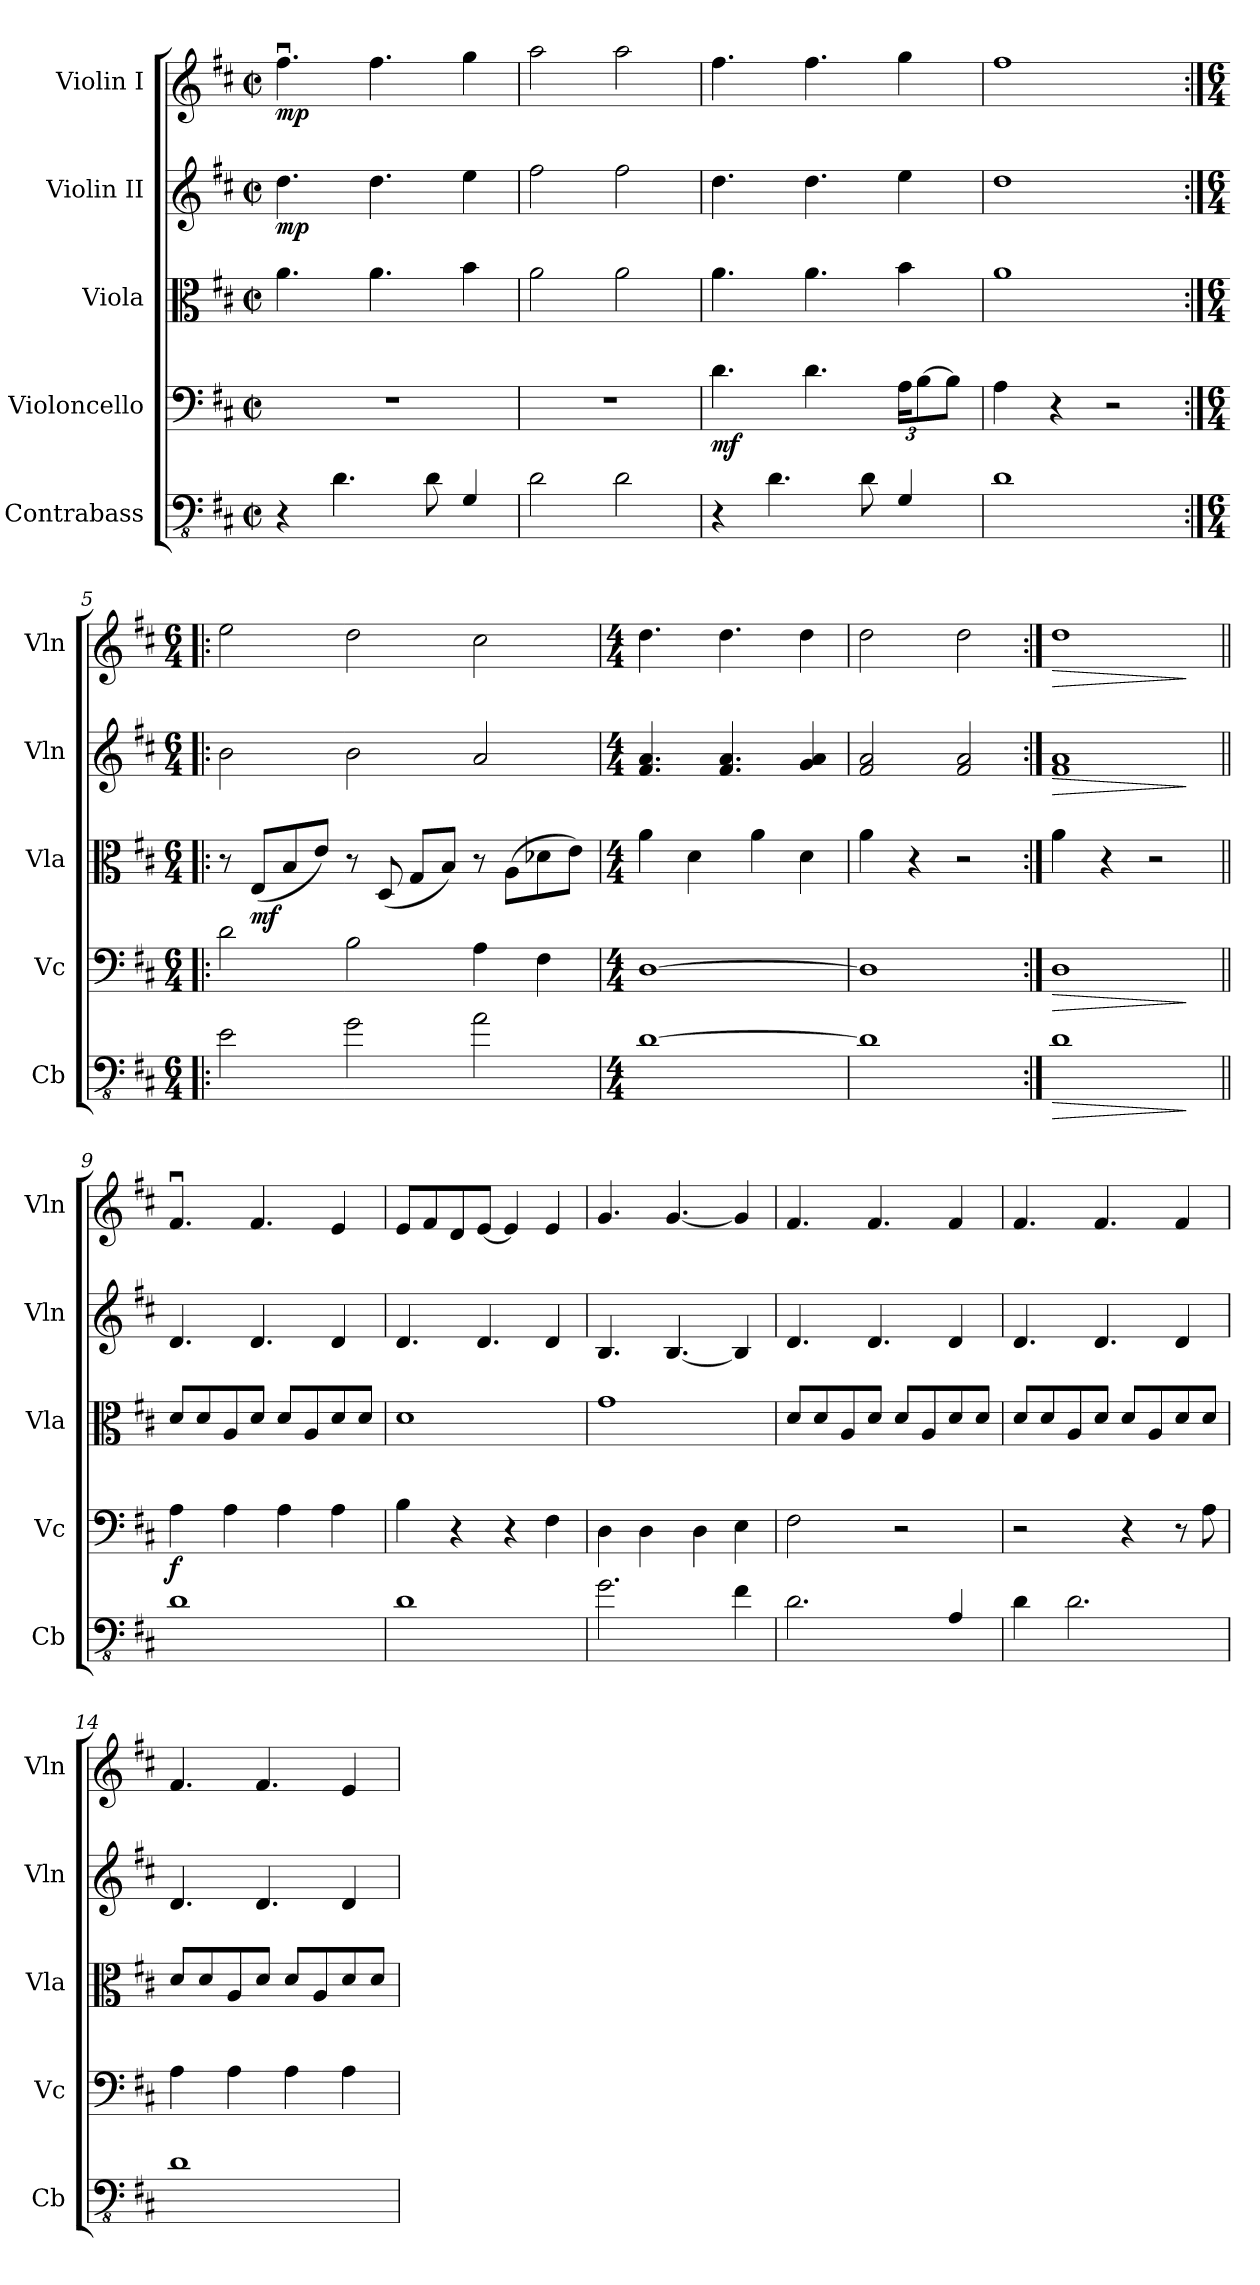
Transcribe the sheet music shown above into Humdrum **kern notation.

**kern	**dynam	**kern	**dynam	**kern	**dynam	**kern	**dynam	**kern	**dynam
*part5	*part5	*part4	*part4	*part3	*part3	*part2	*part2	*part1	*part1
*staff5	*staff5	*staff4	*staff4	*staff3	*staff3	*staff2	*staff2	*staff1	*staff1
*I"Contrabass	*	*I"Violoncello	*	*I"Viola	*	*I"Violin II	*	*I"Violin I	*
*I'Cb	*	*I'Vc	*	*I'Vla	*	*I'Vln	*	*I'Vln	*
*clefFv4	*	*clefF4	*	*clefC3	*	*clefG2	*	*clefG2	*
*ITrd7c12	*	*	*	*	*	*	*	*	*
*k[f#c#]	*	*k[f#c#]	*	*k[f#c#]	*	*k[f#c#]	*	*k[f#c#]	*
*M2/2	*	*M2/2	*	*M2/2	*	*M2/2	*	*M2/2	*
*met(c|)	*	*met(c|)	*	*met(c|)	*	*met(c|)	*	*met(c|)	*
*MM160	*	*MM160	*	*MM160	*	*MM160	*	*MM160	*
=1	=1	=1	=1	=1	=1	=1	=1	=1	=1
!	!	!	!	!	!	!	!LO:DY:b	!	!LO:DY:b
4r	.	1r	.	4.a\	.	4.dd\	mp	4.ff#u\	mp
4.DD\	.	.	.	.	.	.	.	.	.
.	.	.	.	4.a\	.	4.dd\	.	4.ff#\	.
8DD\	.	.	.	.	.	.	.	.	.
4GGG/	.	.	.	4b\	.	4ee\	.	4gg\	.
=2	=2	=2	=2	=2	=2	=2	=2	=2	=2
2DD\	.	1r	.	2a\	.	2ff#\	.	2aa\	.
2DD\	.	.	.	2a\	.	2ff#\	.	2aa\	.
=3	=3	=3	=3	=3	=3	=3	=3	=3	=3
!	!	!	!LO:DY:b	!	!	!	!	!	!
4r	.	4.d\	mf	4.a\	.	4.dd\	.	4.ff#\	.
4.DD\	.	.	.	.	.	.	.	.	.
.	.	4.d\	.	4.a\	.	4.dd\	.	4.ff#\	.
8DD\	.	.	.	.	.	.	.	.	.
*	*	*Xbrackettup	*	*	*	*	*	*	*
4GGG/	.	24A\KL	.	4b\	.	4ee\	.	4gg\	.
.	.	[12B\	.	.	.	.	.	.	.
.	.	8B\J]	.	.	.	.	.	.	.
=4	=4	=4	=4	=4	=4	=4	=4	=4	=4
1DD	.	4A\	.	1a	.	1dd	.	1ff#	.
.	.	4r	.	.	.	.	.	.	.
.	.	2r	.	.	.	.	.	.	.
=5:|!|:	=5:|!|:	=5:|!|:	=5:|!|:	=5:|!|:	=5:|!|:	=5:|!|:	=5:|!|:	=5:|!|:	=5:|!|:
*M6/4	*	*M6/4	*	*M6/4	*	*M6/4	*	*M6/4	*
2EE\	.	2d\	.	8r	.	2b\	.	2ee\	.
!	!	!	!	!	!LO:DY:b	!	!	!	!
.	.	.	.	(8E/L	mf	.	.	.	.
.	.	.	.	8B/	.	.	.	.	.
.	.	.	.	8e/J)	.	.	.	.	.
2GG\	.	2B\	.	8r	.	2b\	.	2dd\	.
.	.	.	.	(8D/	.	.	.	.	.
.	.	.	.	8G/L	.	.	.	.	.
.	.	.	.	8B/J)	.	.	.	.	.
2AA\	.	4A\	.	8r	.	2a/	.	2cc#\	.
.	.	.	.	(8A\L	.	.	.	.	.
.	.	4F#\	.	8d-X\	.	.	.	.	.
.	.	.	.	8e\J)	.	.	.	.	.
!!LO:LB:g=z
=6	=6	=6	=6	=6	=6	=6	=6	=6	=6
*M4/4	*	*M4/4	*	*M4/4	*	*M4/4	*	*M4/4	*
[1DD	.	[1D	.	4a\	.	4.f#/ 4.a/	.	4.dd\	.
.	.	.	.	4d\	.	.	.	.	.
.	.	.	.	.	.	4.f#/ 4.a/	.	4.dd\	.
.	.	.	.	4a\	.	.	.	.	.
.	.	.	.	4d\	.	4g/ 4a/	.	4dd\	.
=7	=7	=7	=7	=7	=7	=7	=7	=7	=7
1DD]	.	1D]	.	4a\	.	2f#/ 2a/	.	2dd\	.
.	.	.	.	4r	.	.	.	.	.
.	.	.	.	2r	.	2f#/ 2a/	.	2dd\	.
=8:|!	=8:|!	=8:|!	=8:|!	=8:|!	=8:|!	=8:|!	=8:|!	=8:|!	=8:|!
!	!LO:HP:b	!	!LO:HP:b	!	!	!	!LO:HP:b	!	!LO:HP:b
1DD	>	1D	>	4a\	.	1f# 1a	>	1dd	>
.	.	.	.	4r	.	.	.	.	.
.	.	.	.	2r	.	.	.	.	.
.	]	.	]	.	.	.	]	.	]
=9||	=9||	=9||	=9||	=9||	=9||	=9||	=9||	=9||	=9||
!	!	!	!LO:DY:b	!	!	!	!	!	!
1DD	.	4A\	f	8d/L	.	4.d/	.	4.f#u/	.
.	.	.	.	8d/	.	.	.	.	.
.	.	4A\	.	8A/	.	.	.	.	.
.	.	.	.	8d/J	.	4.d/	.	4.f#/	.
.	.	4A\	.	8d/L	.	.	.	.	.
.	.	.	.	8A/	.	.	.	.	.
.	.	4A\	.	8d/	.	4d/	.	4e/	.
.	.	.	.	8d/J	.	.	.	.	.
=10	=10	=10	=10	=10	=10	=10	=10	=10	=10
1DD	.	4B\	.	1d	.	4.d/	.	8e/L	.
.	.	.	.	.	.	.	.	8f#/	.
.	.	4r	.	.	.	.	.	8d/	.
.	.	.	.	.	.	4.d/	.	[8e/J	.
.	.	4r	.	.	.	.	.	4e/]	.
.	.	4F#\	.	.	.	4d/	.	4e/	.
=11	=11	=11	=11	=11	=11	=11	=11	=11	=11
2.GG\	.	4D\	.	1g	.	4.B/	.	4.g/	.
.	.	4D\	.	.	.	.	.	.	.
.	.	.	.	.	.	[4.B/	.	[4.g/	.
.	.	4D\	.	.	.	.	.	.	.
4FF#\	.	4E\	.	.	.	4B/]	.	4g/]	.
=12	=12	=12	=12	=12	=12	=12	=12	=12	=12
2.DD\	.	2F#\	.	8d/L	.	4.d/	.	4.f#/	.
.	.	.	.	8d/	.	.	.	.	.
.	.	.	.	8A/	.	.	.	.	.
.	.	.	.	8d/J	.	4.d/	.	4.f#/	.
.	.	2r	.	8d/L	.	.	.	.	.
.	.	.	.	8A/	.	.	.	.	.
4AAA/	.	.	.	8d/	.	4d/	.	4f#/	.
.	.	.	.	8d/J	.	.	.	.	.
!!LO:PB:g=z
=13	=13	=13	=13	=13	=13	=13	=13	=13	=13
4DD\	.	2r	.	8d/L	.	4.d/	.	4.f#/	.
.	.	.	.	8d/	.	.	.	.	.
2.DD\	.	.	.	8A/	.	.	.	.	.
.	.	.	.	8d/J	.	4.d/	.	4.f#/	.
.	.	4r	.	8d/L	.	.	.	.	.
.	.	.	.	8A/	.	.	.	.	.
.	.	8r	.	8d/	.	4d/	.	4f#/	.
.	.	8A\	.	8d/J	.	.	.	.	.
=14	=14	=14	=14	=14	=14	=14	=14	=14	=14
1DD	.	4A\	.	8d/L	.	4.d/	.	4.f#/	.
.	.	.	.	8d/	.	.	.	.	.
.	.	4A\	.	8A/	.	.	.	.	.
.	.	.	.	8d/J	.	4.d/	.	4.f#/	.
.	.	4A\	.	8d/L	.	.	.	.	.
.	.	.	.	8A/	.	.	.	.	.
.	.	4A\	.	8d/	.	4d/	.	4e/	.
.	.	.	.	8d/J	.	.	.	.	.
=	=	=	=	=	=	=	=	=	=
*-	*-	*-	*-	*-	*-	*-	*-	*-	*-
